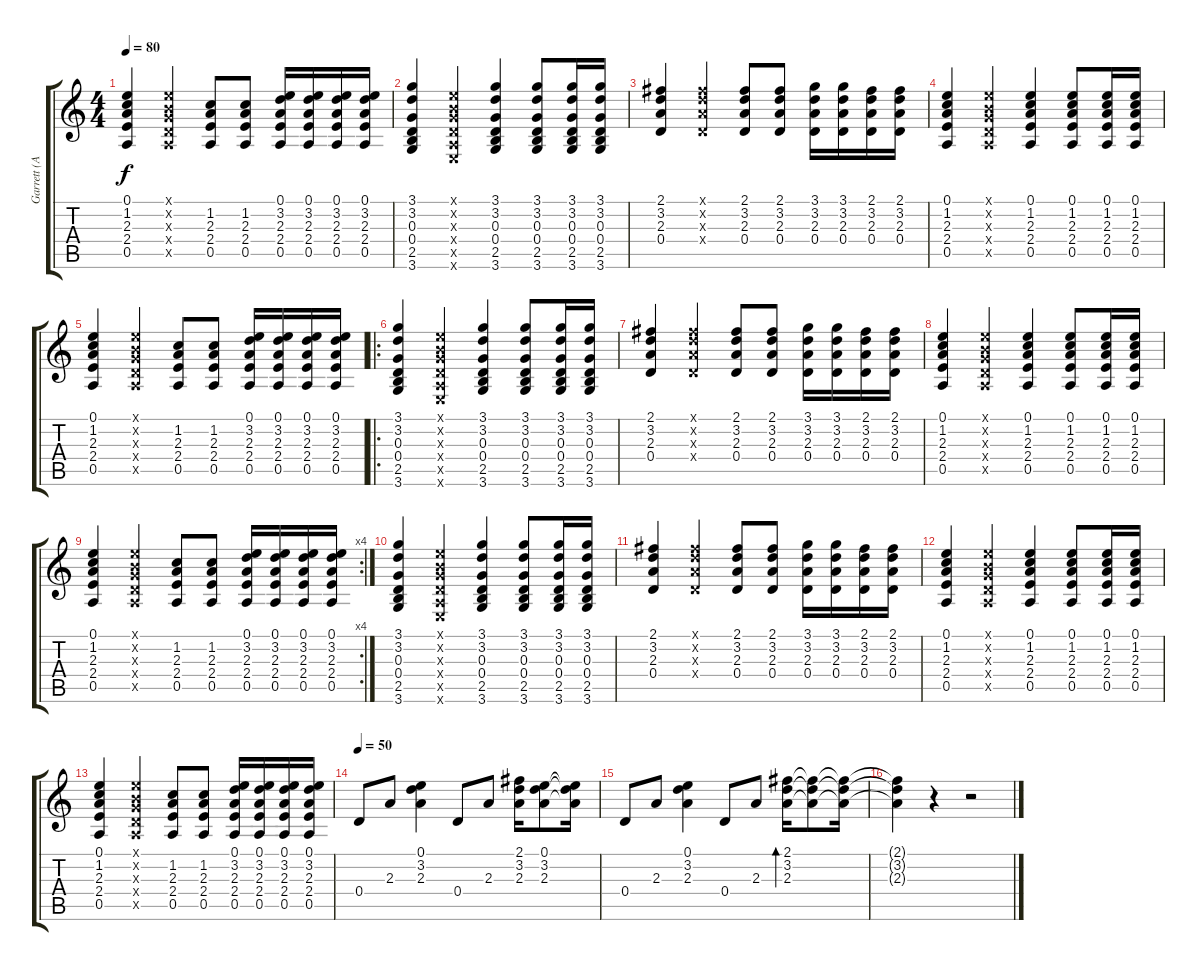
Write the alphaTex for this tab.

\track ("Garrett (Acoustic)" "Garrett (A") {instrument acousticguitarsteel}
\staff {score tabs}
\tuning (E4 B3 G3 D3 A2 E2) {hide}
\ts (4 4)
\tempo 80
\clef g2
\ks c
(0.1 1.2 2.3 2.4 0.5).4{dy f} (0.1{x} 0.2{x} 0.3{x} 0.4{x} 0.5{x}).4 (1.2 2.3 2.4 0.5).8 (1.2 2.3 2.4 0.5).8 (0.1 3.2 2.3 2.4 0.5).16 (0.1 3.2 2.3 2.4 0.5).16 (0.1 3.2 2.3 2.4 0.5).16 (0.1 3.2 2.3 2.4 0.5).16 |
(3.1 3.2 0.3 0.4 2.5 3.6).4 (0.1{x} 0.2{x} 0.3{x} 0.4{x} 0.5{x} 0.6{x}).4 (3.1 3.2 0.3 0.4 2.5 3.6).4 (3.1 3.2 0.3 0.4 2.5 3.6).8 (3.1 3.2 0.3 0.4 2.5 3.6).16 (3.1 3.2 0.3 0.4 2.5 3.6).16 |
(2.1 3.2 2.3 0.4).4 (2.1{x} 3.2{x} 2.3{x} 0.4{x}).4 (2.1 3.2 2.3 0.4).8 (2.1 3.2 2.3 0.4).8 (3.1 3.2 2.3 0.4).16 (3.1 3.2 2.3 0.4).16 (2.1 3.2 2.3 0.4).16 (2.1 3.2 2.3 0.4).16 |
(0.1 1.2 2.3 2.4 0.5).4 (0.1{x} 0.2{x} 0.3{x} 0.4{x} 0.5{x}).4 (0.1 1.2 2.3 2.4 0.5).4 (0.1 1.2 2.3 2.4 0.5).8 (0.1 1.2 2.3 2.4 0.5).16 (0.1 1.2 2.3 2.4 0.5).16 |
(0.1 1.2 2.3 2.4 0.5).4 (0.1{x} 0.2{x} 0.3{x} 0.4{x} 0.5{x}).4 (1.2 2.3 2.4 0.5).8 (1.2 2.3 2.4 0.5).8 (0.1 3.2 2.3 2.4 0.5).16 (0.1 3.2 2.3 2.4 0.5).16 (0.1 3.2 2.3 2.4 0.5).16 (0.1 3.2 2.3 2.4 0.5).16 |
\ro
(3.1 3.2 0.3 0.4 2.5 3.6).4 (0.1{x} 0.2{x} 0.3{x} 0.4{x} 0.5{x} 0.6{x}).4 (3.1 3.2 0.3 0.4 2.5 3.6).4 (3.1 3.2 0.3 0.4 2.5 3.6).8 (3.1 3.2 0.3 0.4 2.5 3.6).16 (3.1 3.2 0.3 0.4 2.5 3.6).16 |
(2.1 3.2 2.3 0.4).4 (2.1{x} 3.2{x} 2.3{x} 0.4{x}).4 (2.1 3.2 2.3 0.4).8 (2.1 3.2 2.3 0.4).8 (3.1 3.2 2.3 0.4).16 (3.1 3.2 2.3 0.4).16 (2.1 3.2 2.3 0.4).16 (2.1 3.2 2.3 0.4).16 |
(0.1 1.2 2.3 2.4 0.5).4 (0.1{x} 0.2{x} 0.3{x} 0.4{x} 0.5{x}).4 (0.1 1.2 2.3 2.4 0.5).4 (0.1 1.2 2.3 2.4 0.5).8 (0.1 1.2 2.3 2.4 0.5).16 (0.1 1.2 2.3 2.4 0.5).16 |
\rc 4
(0.1 1.2 2.3 2.4 0.5).4 (0.1{x} 0.2{x} 0.3{x} 0.4{x} 0.5{x}).4 (1.2 2.3 2.4 0.5).8 (1.2 2.3 2.4 0.5).8 (0.1 3.2 2.3 2.4 0.5).16 (0.1 3.2 2.3 2.4 0.5).16 (0.1 3.2 2.3 2.4 0.5).16 (0.1 3.2 2.3 2.4 0.5).16 |
(3.1 3.2 0.3 0.4 2.5 3.6).4 (0.1{x} 0.2{x} 0.3{x} 0.4{x} 0.5{x} 0.6{x}).4 (3.1 3.2 0.3 0.4 2.5 3.6).4 (3.1 3.2 0.3 0.4 2.5 3.6).8 (3.1 3.2 0.3 0.4 2.5 3.6).16 (3.1 3.2 0.3 0.4 2.5 3.6).16 |
(2.1 3.2 2.3 0.4).4 (2.1{x} 3.2{x} 2.3{x} 0.4{x}).4 (2.1 3.2 2.3 0.4).8 (2.1 3.2 2.3 0.4).8 (3.1 3.2 2.3 0.4).16 (3.1 3.2 2.3 0.4).16 (2.1 3.2 2.3 0.4).16 (2.1 3.2 2.3 0.4).16 |
(0.1 1.2 2.3 2.4 0.5).4 (0.1{x} 0.2{x} 0.3{x} 0.4{x} 0.5{x}).4 (0.1 1.2 2.3 2.4 0.5).4 (0.1 1.2 2.3 2.4 0.5).8 (0.1 1.2 2.3 2.4 0.5).16 (0.1 1.2 2.3 2.4 0.5).16 |
(0.1 1.2 2.3 2.4 0.5).4 (0.1{x} 0.2{x} 0.3{x} 0.4{x} 0.5{x}).4 (1.2 2.3 2.4 0.5).8 (1.2 2.3 2.4 0.5).8 (0.1 3.2 2.3 2.4 0.5).16 (0.1 3.2 2.3 2.4 0.5).16 (0.1 3.2 2.3 2.4 0.5).16 (0.1 3.2 2.3 2.4 0.5).16 |
\tempo 50
0.4.8{volume 13} 2.3.8 (0.1 3.2 2.3).4 0.4.8 2.3.8 (2.1 3.2 2.3).16 (0.1 3.2 2.3).8 (0.1{t} 3.2{t} 2.3{t}).16 |
0.4.8 2.3.8 (0.1 3.2 2.3).4 0.4.8 2.3.8 (2.1 3.2 2.3).16{bd 480} (2.1{t} 3.2{t} 2.3{t}).8 (2.1{t} 3.2{t} 2.3{t}).16 |
(2.1{t} 3.2{t} 2.3{t}).4 r.4 r.2
